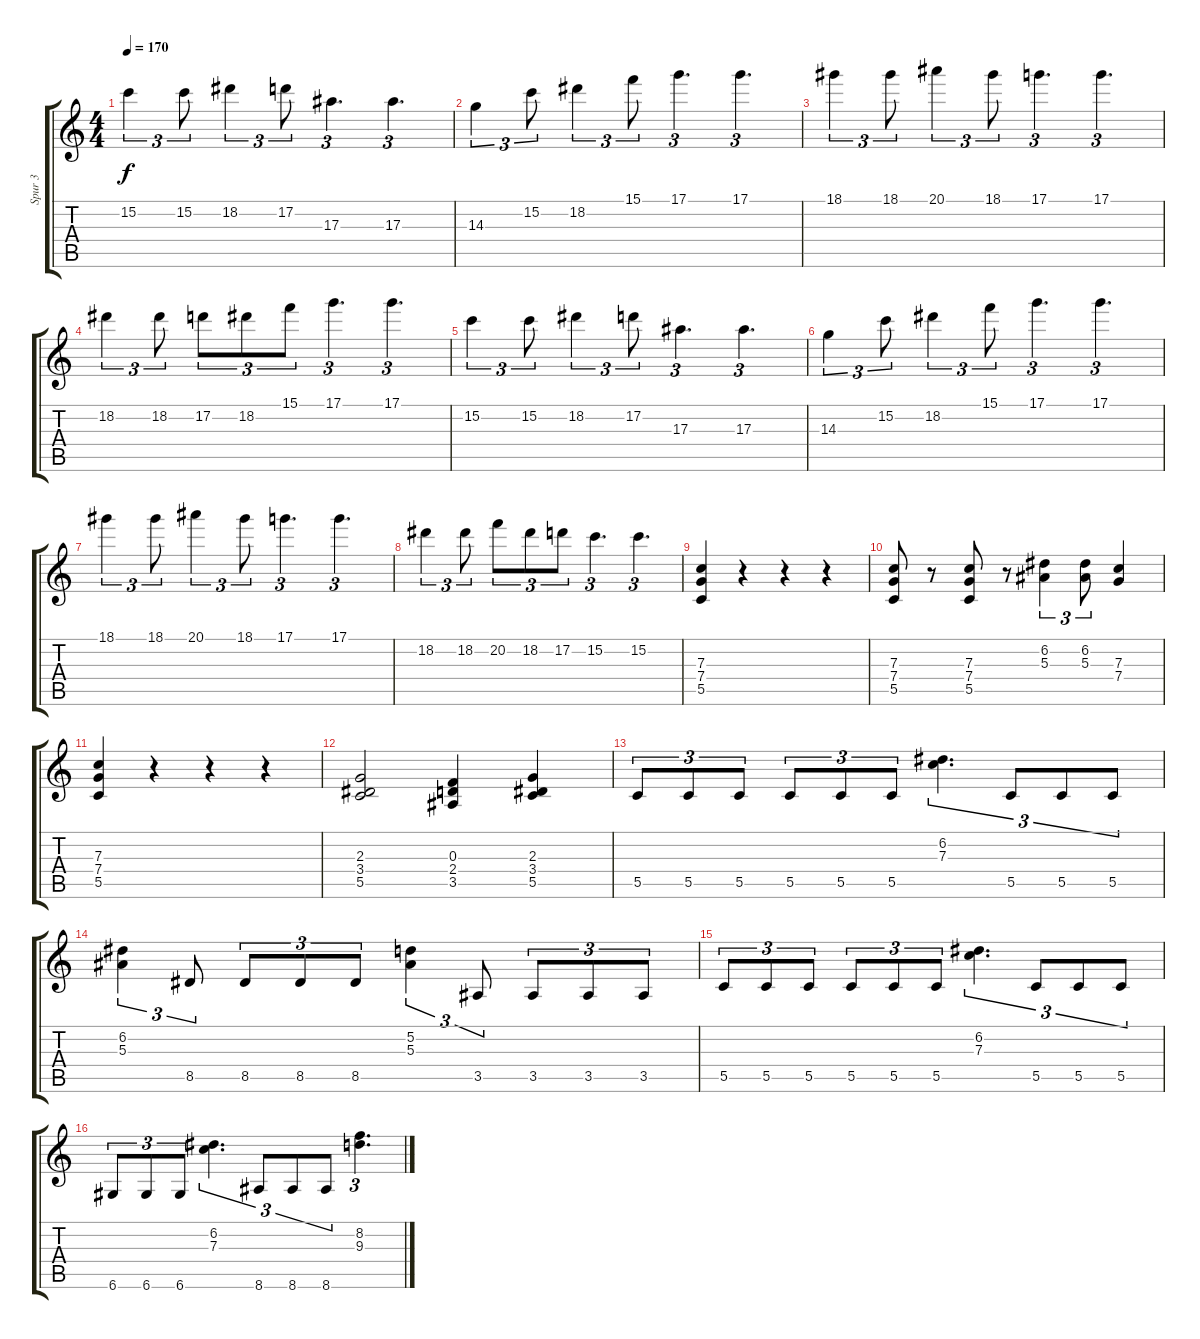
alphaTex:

\track ("Spur 3" "Spur 3") {instrument distortionguitar}
\staff {score tabs}
\tuning (D4 A3 F3 C3 G2 D2) {hide}
\ts (4 4)
\tempo 170
\clef g2
\ks c
15.2.4{tu (3 2) dy f} 15.2.8{tu (3 2)} 18.2.4{tu (3 2)} 17.2.8{tu (3 2)} 17.3.4{d tu (3 2)} 17.3.4{d tu (3 2)} |
14.3.4{tu (3 2)} 15.2.8{tu (3 2)} 18.2.4{tu (3 2)} 15.1.8{tu (3 2)} 17.1.4{d tu (3 2)} 17.1.4{d tu (3 2)} |
18.1.4{tu (3 2)} 18.1.8{tu (3 2)} 20.1.4{tu (3 2)} 18.1.8{tu (3 2)} 17.1.4{d tu (3 2)} 17.1.4{d tu (3 2)} |
18.2.4{tu (3 2)} 18.2.8{tu (3 2)} 17.2.8{tu (3 2)} 18.2.8{tu (3 2)} 15.1.8{tu (3 2)} 17.1.4{d tu (3 2)} 17.1.4{d tu (3 2)} |
15.2.4{tu (3 2)} 15.2.8{tu (3 2)} 18.2.4{tu (3 2)} 17.2.8{tu (3 2)} 17.3.4{d tu (3 2)} 17.3.4{d tu (3 2)} |
14.3.4{tu (3 2)} 15.2.8{tu (3 2)} 18.2.4{tu (3 2)} 15.1.8{tu (3 2)} 17.1.4{d tu (3 2)} 17.1.4{d tu (3 2)} |
18.1.4{tu (3 2)} 18.1.8{tu (3 2)} 20.1.4{tu (3 2)} 18.1.8{tu (3 2)} 17.1.4{d tu (3 2)} 17.1.4{d tu (3 2)} |
18.2.4{tu (3 2)} 18.2.8{tu (3 2)} 20.2.8{tu (3 2)} 18.2.8{tu (3 2)} 17.2.8{tu (3 2)} 15.2.4{d tu (3 2)} 15.2.4{d tu (3 2)} |
(7.3 7.4 5.5).4 r.4 r.4 r.4 |
(7.3 7.4 5.5).8 r.8 (7.3 7.4 5.5).8 r.8 (6.2 5.3).4{tu (3 2)} (6.2 5.3).8{tu (3 2)} (7.3 7.4).4 |
(7.3 7.4 5.5).4 r.4 r.4 r.4 |
(2.3 3.4 5.5).2 (0.3 2.4 3.5).4 (2.3 3.4 5.5).4 |
5.5.8{tu (3 2)} 5.5.8{tu (3 2)} 5.5.8{tu (3 2)} 5.5.8{tu (3 2)} 5.5.8{tu (3 2)} 5.5.8{tu (3 2)} (6.2 7.3).4{d tu (3 2)} 5.5.8{tu (3 2)} 5.5.8{tu (3 2)} 5.5.8{tu (3 2)} |
(6.2 5.3).4{tu (3 2)} 8.5.8{tu (3 2)} 8.5.8{tu (3 2)} 8.5.8{tu (3 2)} 8.5.8{tu (3 2)} (5.2 5.3).4{tu (3 2)} 3.5.8{tu (3 2)} 3.5.8{tu (3 2)} 3.5.8{tu (3 2)} 3.5.8{tu (3 2)} |
5.5.8{tu (3 2)} 5.5.8{tu (3 2)} 5.5.8{tu (3 2)} 5.5.8{tu (3 2)} 5.5.8{tu (3 2)} 5.5.8{tu (3 2)} (6.2 7.3).4{d tu (3 2)} 5.5.8{tu (3 2)} 5.5.8{tu (3 2)} 5.5.8{tu (3 2)} |
6.6.8{tu (3 2)} 6.6.8{tu (3 2)} 6.6.8{tu (3 2)} (6.2 7.3).4{d tu (3 2)} 8.6.8{tu (3 2)} 8.6.8{tu (3 2)} 8.6.8{tu (3 2)} (8.2 9.3).4{d tu (3 2)}
